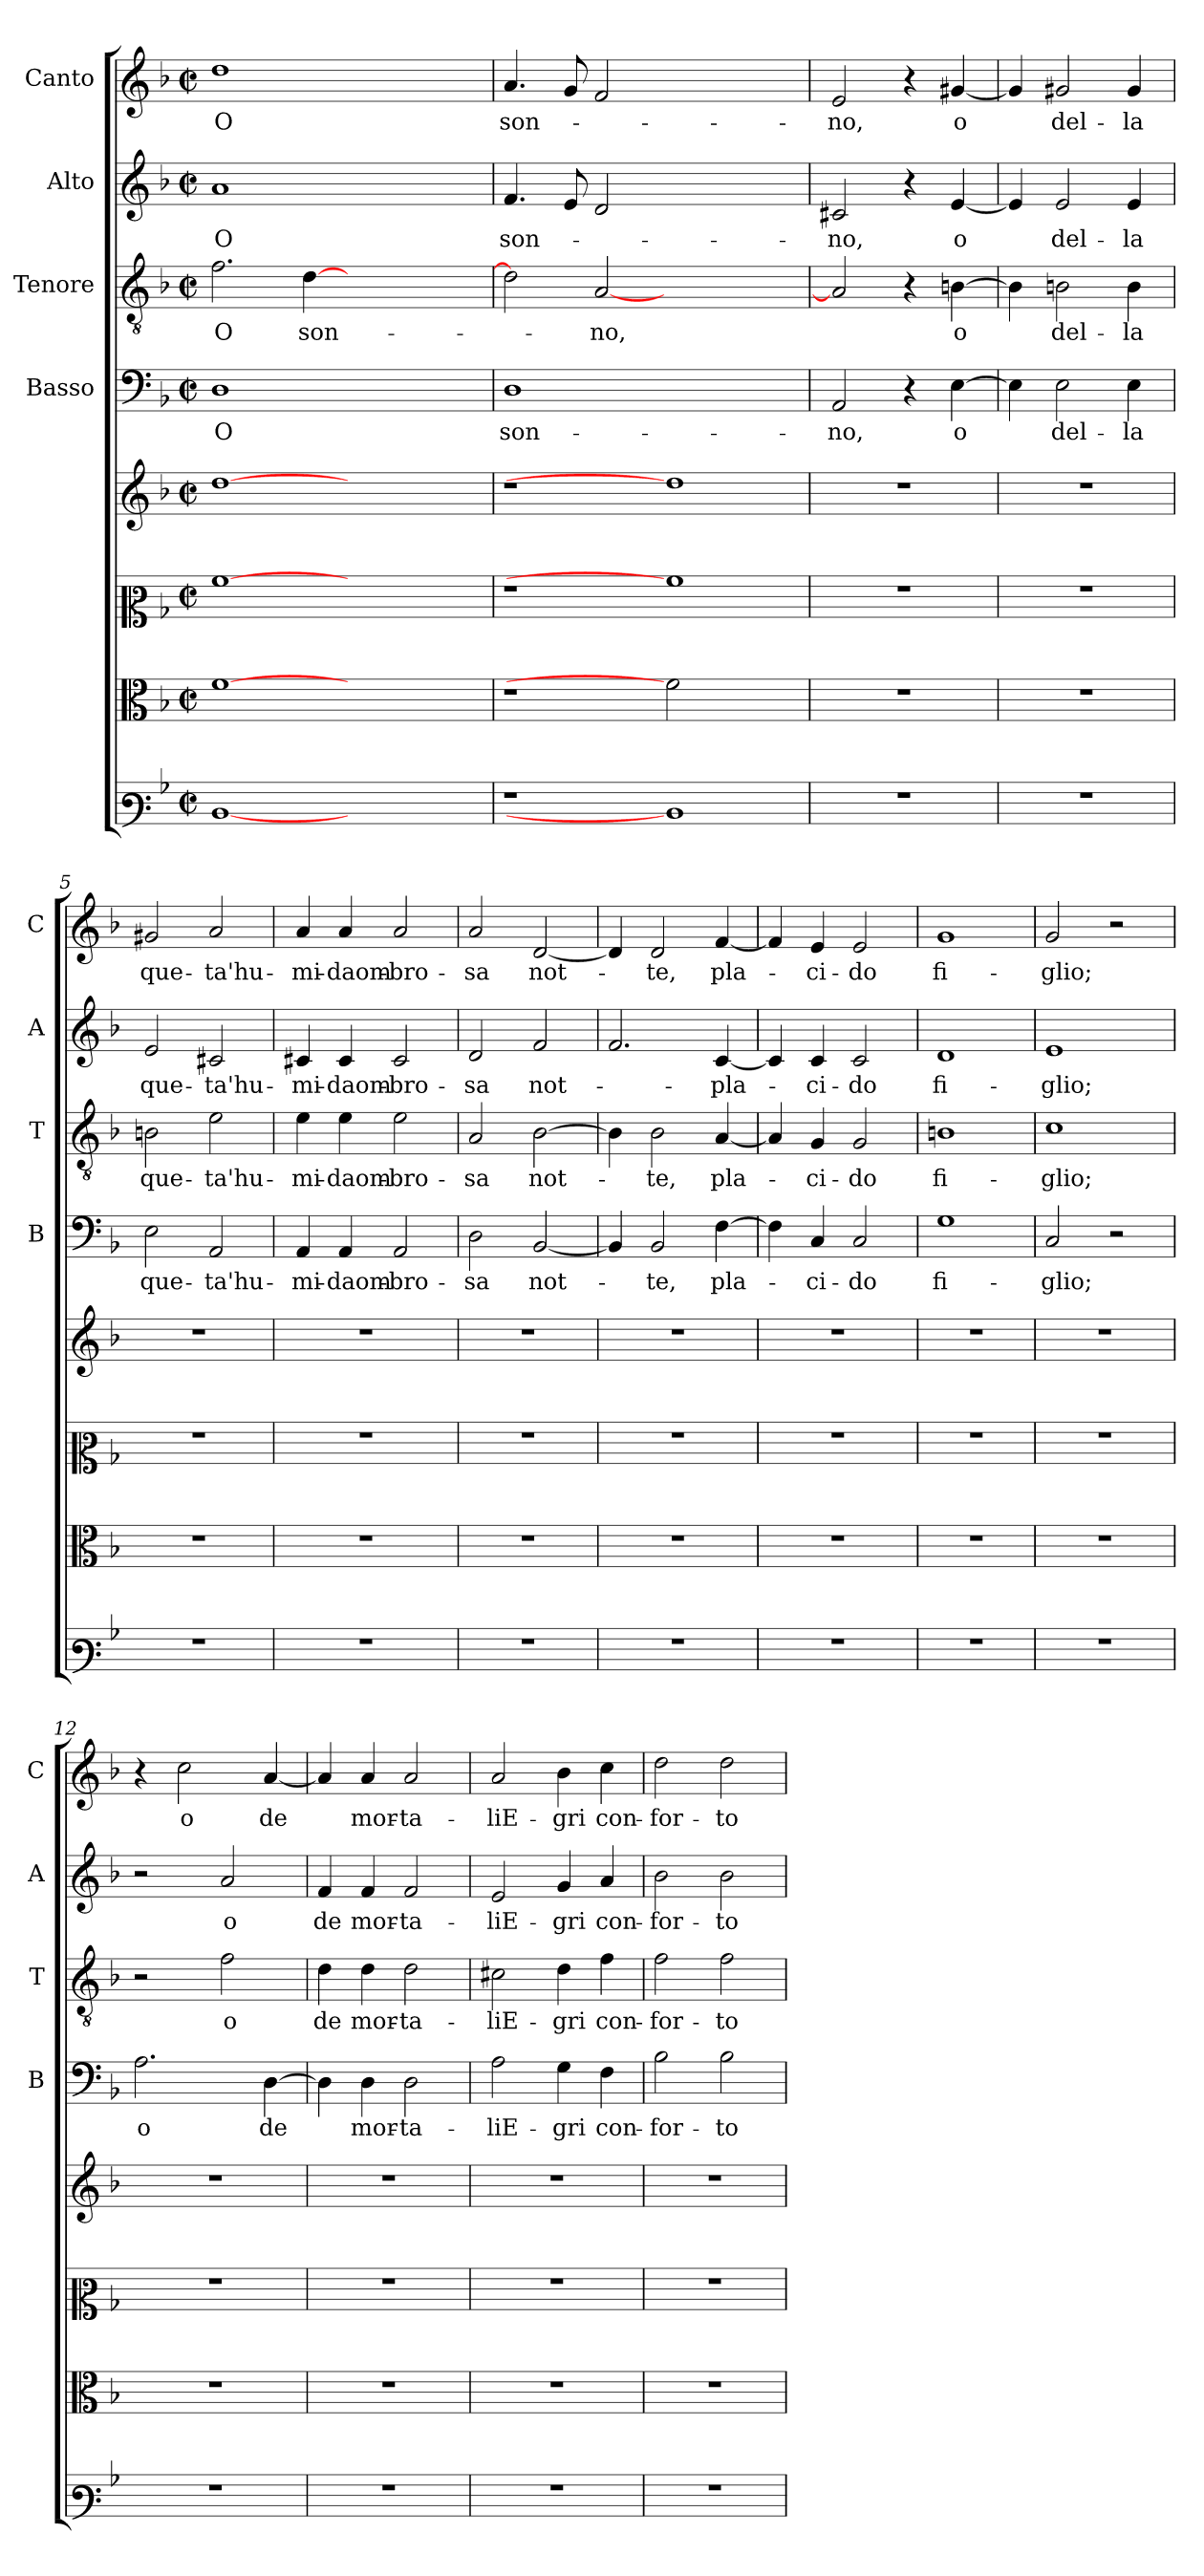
**kern	**kern	**kern	**kern	**kern	**text	**kern	**text	**kern	**text	**kern	**text
*part8	*part7	*part6	*part5	*part4	*part4	*part3	*part3	*part2	*part2	*part1	*part1
*staff8	*staff7	*staff6	*staff5	*staff4	*staff4	*staff3	*staff3	*staff2	*staff2	*staff1	*staff1
*	*	*	*	*I"Basso	*	*I"Tenore	*	*I"Alto	*	*I"Canto	*
*	*	*	*	*I'B	*	*I'T	*	*I'A	*	*I'C	*
*clefF3	*clefC3	*clefC2	*clefG2	*clefF4	*	*clefGv2	*	*clefG2	*	*clefG2	*
*k[b-]	*k[b-]	*k[b-]	*k[b-]	*k[b-]	*	*k[b-]	*	*k[b-]	*	*k[b-]	*
*F:	*F:	*F:	*F:	*F:	*	*F:	*	*F:	*	*F:	*
*M2/2	*M2/2	*M2/2	*M2/2	*M2/2	*	*M2/2	*	*M2/2	*	*M2/2	*
*met(c|)	*met(c|)	*met(c|)	*met(c|)	*met(c|)	*	*met(c|)	*	*met(c|)	*	*met(c|)	*
=1	=1	=1	=1	=1	=1	=1	=1	=1	=1	=1	=1
[1D	[1f	[1a	[1dd	1D	O	2.f\	O	1a	O	1dd	O
.	.	.	.	.	.	[4d\	son-	.	.	.	.
1ryy	2ryy	1ryy	1ryy	1ryy	.	1ryy	.	1ryy	.	1ryy	.
.	2ryy	.	.	.	.	.	.	.	.	.	.
=2	=2	=2	=2	=2	=2	=2	=2	=2	=2	=2	=2
1r	1r	1r	1r	1D	son-	2d\]	.	4.f/	son-	4.a/	son-
.	.	.	.	.	.	.	.	8e/	.	8g/	.
.	.	.	.	.	.	[2A/	-no,	2d/	.	2f/	.
1D]	2f]	1a]	1dd]	1ryy	.	1ryy	.	1ryy	.	1ryy	.
.	2ryy	.	.	.	.	.	.	.	.	.	.
=3	=3	=3	=3	=3	=3	=3	=3	=3	=3	=3	=3
1r	1r	1r	1r	2AA/	-no,	2A/]	.	2c#X/	-no,	2e/	-no,
.	.	.	.	4r	.	4r	.	4r	.	4r	.
.	.	.	.	[4E\	o	[4Bn\	o	[4e/	o	[4g#X/	o
=4	=4	=4	=4	=4	=4	=4	=4	=4	=4	=4	=4
1r	1r	1r	1r	4E\]	.	4B\]	.	4e/]	.	4g#/]	.
.	.	.	.	2E\	del-	2Bn\	del-	2e/	del-	2g#X/	del-
.	.	.	.	4E\	-la	4B\	-la	4e/	-la	4g#/	-la
=5	=5	=5	=5	=5	=5	=5	=5	=5	=5	=5	=5
1r	1r	1r	1r	2E\	que-	2Bn\	que-	2e/	que-	2g#X/	que-
.	.	.	.	2AA/	-ta'hu-	2e\	-ta'hu-	2c#X/	-ta'hu-	2a/	-ta'hu-
!!LO:LB:g=z
=6	=6	=6	=6	=6	=6	=6	=6	=6	=6	=6	=6
1r	1r	1r	1r	4AA/	-mi-	4e\	-mi-	4c#X/	-mi-	4a/	-mi-
.	.	.	.	4AA/	-daom-	4e\	-daom-	4c#/	-daom-	4a/	-daom-
.	.	.	.	2AA/	-bro-	2e\	-bro-	2c#/	-bro-	2a/	-bro-
=7	=7	=7	=7	=7	=7	=7	=7	=7	=7	=7	=7
1r	1r	1r	1r	2D\	-sa	2A/	-sa	2d/	-sa	2a/	-sa
.	.	.	.	[2BB-/	not-	[2B-\	not-	2f/	not-	[2d/	not-
=8	=8	=8	=8	=8	=8	=8	=8	=8	=8	=8	=8
1r	1r	1r	1r	4BB-/]	.	4B-\]	.	2.f/	.	4d/]	.
.	.	.	.	2BB-/	-te,	2B-\	-te,	.	.	2d/	-te,
.	.	.	.	[4F\	pla-	[4A/	pla-	[4c/	-pla-	[4f/	pla-
=9	=9	=9	=9	=9	=9	=9	=9	=9	=9	=9	=9
1r	1r	1r	1r	4F\]	.	4A/]	.	4c/]	.	4f/]	.
.	.	.	.	4C/	-ci-	4G/	-ci-	4c/	-ci-	4e/	-ci-
.	.	.	.	2C/	-do	2G/	-do	2c/	-do	2e/	-do
=10	=10	=10	=10	=10	=10	=10	=10	=10	=10	=10	=10
1r	1r	1r	1r	1G	fi-	1Bn	fi-	1d	fi-	1g	fi-
=11	=11	=11	=11	=11	=11	=11	=11	=11	=11	=11	=11
1r	1r	1r	1r	2C/	-glio;	1c	-glio;	1e	-glio;	2g/	-glio;
.	.	.	.	2r	.	.	.	.	.	2r	.
!!LO:LB:g=z
=12	=12	=12	=12	=12	=12	=12	=12	=12	=12	=12	=12
1r	1r	1r	1r	2.A\	o	2r	.	2r	.	4r	.
.	.	.	.	.	.	.	.	.	.	2cc\	o
.	.	.	.	.	.	2f\	o	2a/	o	.	.
.	.	.	.	[4D\	de	.	.	.	.	[4a/	de
=13	=13	=13	=13	=13	=13	=13	=13	=13	=13	=13	=13
1r	1r	1r	1r	4D\]	.	4d\	de	4f/	de	4a/]	.
.	.	.	.	4D\	mor-	4d\	mor-	4f/	mor-	4a/	mor-
.	.	.	.	2D\	-ta-	2d\	-ta-	2f/	-ta-	2a/	-ta-
=14	=14	=14	=14	=14	=14	=14	=14	=14	=14	=14	=14
1r	1r	1r	1r	2A\	-liE-	2c#X\	-liE-	2e/	-liE-	2a/	-liE-
.	.	.	.	4G\	-gri	4d\	-gri	4g/	-gri	4b-\	-gri
.	.	.	.	4F\	con-	4f\	con-	4a/	con-	4cc\	con-
=15	=15	=15	=15	=15	=15	=15	=15	=15	=15	=15	=15
1r	1r	1r	1r	2B-\	-for-	2f\	-for-	2b-\	-for-	2dd\	-for-
.	.	.	.	2B-\	-to	2f\	-to	2b-\	-to	2dd\	-to
=	=	=	=	=	=	=	=	=	=	=	=
*-	*-	*-	*-	*-	*-	*-	*-	*-	*-	*-	*-
